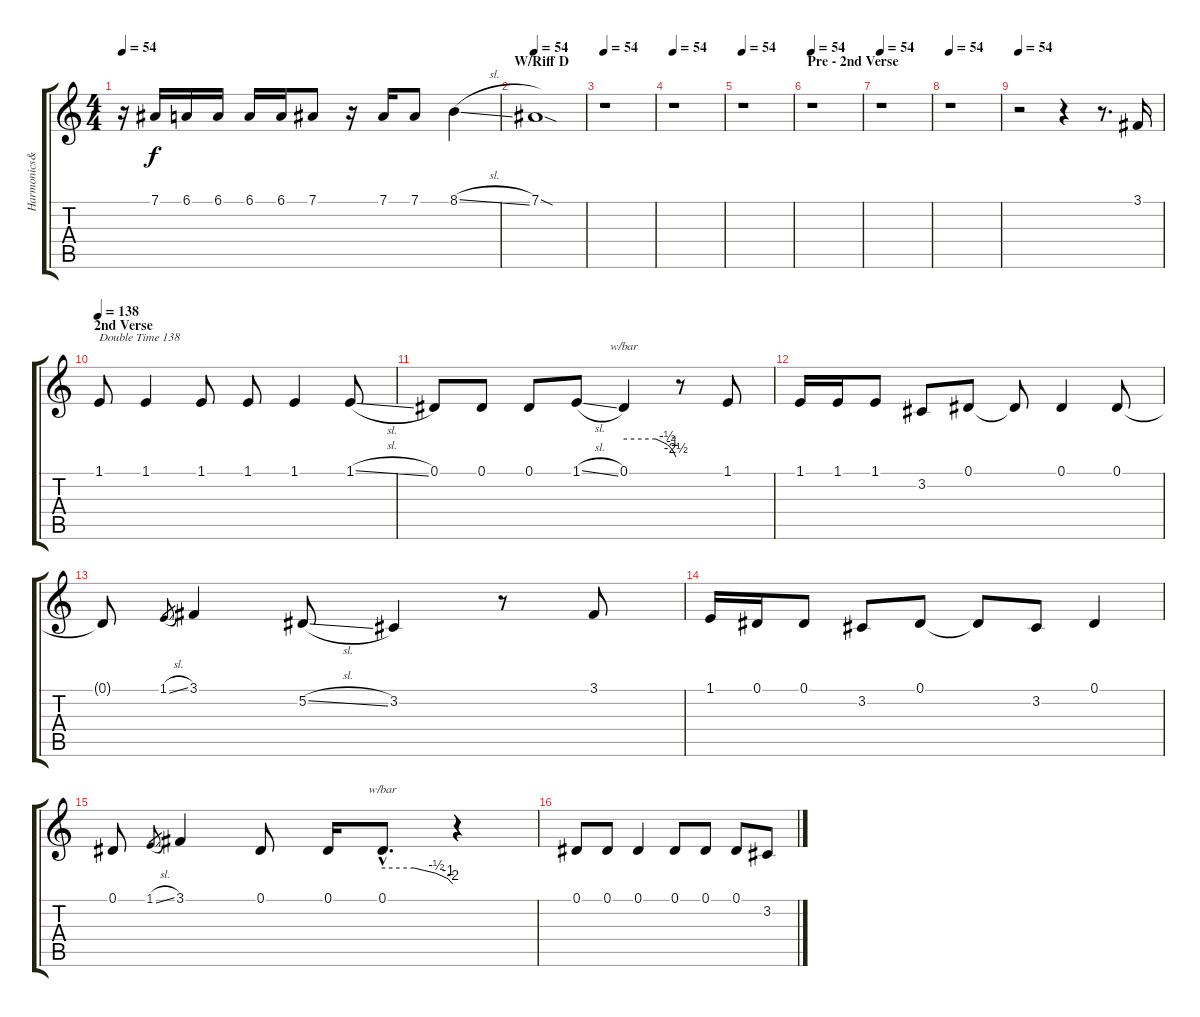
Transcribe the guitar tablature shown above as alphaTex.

\track ("Harmonics&Voice" "Harmonics&") {instrument lead6voice}
\staff {score tabs}
\tuning (Eb4 Bb3 Gb3 Db3 Ab2 Eb2) {hide}
\ts (4 4)
\tempo 54
\clef g2
\ks c
r.16{dy f} 7.1.16 6.1.16 6.1.16 6.1.16 6.1.16 7.1.8 r.16 7.1.16 7.1.8 8.1{sl}.4 |
\section ("" "W/Riff D")
\tempo 54
7.1{sod}.1 |
\tempo 54
r.1 |
\tempo 54
r.1 |
\tempo 54
r.1 |
\section ("" "Pre - 2nd Verse")
\tempo 54
r.1 |
\tempo 54
r.1 |
\tempo 54
r.1 |
\tempo 54
r.2 r.4 r.8{d} 3.1.16 |
\section ("" "2nd Verse")
\tempo 138
1.1.8{txt "Double Time 138"} 1.1.4 1.1.8 1.1.8 1.1.4 1.1{sl}.8 |
0.1.8 0.1.8 0.1.8 1.1{sl}.8 0.1.4{tbe (custom default 0 0 37 0 50 -2 56 -4 60 -10)} r.8 1.1.8 |
1.1.16 1.1.16 1.1.8 3.2.8 0.1.8 0.1{t}.8 0.1.4 0.1.8 |
0.1{t}.8 1.1{sl}.8{gr} 3.1.4 5.2{sl}.8 3.2.4 r.8 3.1.8 |
1.1.16 0.1.16 0.1.8 3.2.8 0.1.8 0.1{t}.8 3.2.8 0.1.4 |
0.1.8 1.1{sl}.8{gr} 3.1.4 0.1.8 0.1.16 0.1{hac}.8{d tbe (custom default 0 0 27 0 46 -2 56 -4 60 -8)} r.4 |
0.1.8 0.1.8 0.1.4 0.1.8 0.1.8 0.1.8 3.2.8
